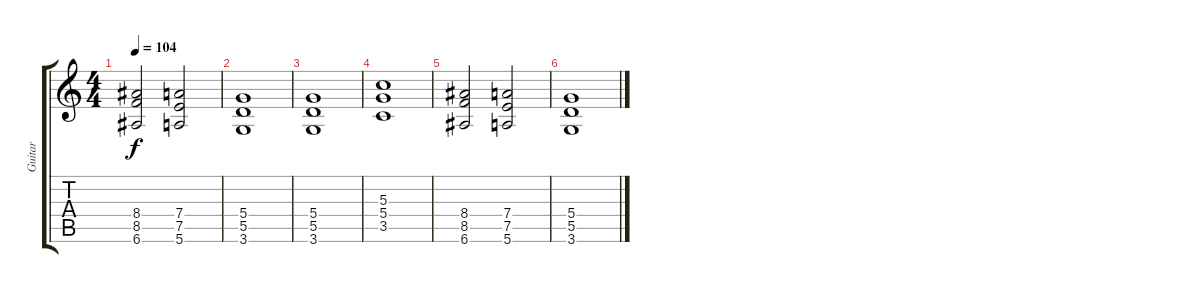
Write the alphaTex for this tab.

\track ("Guitar" "Guitar") {instrument overdrivenguitar}
\staff {score tabs}
\tuning (E4 B3 G3 D3 A2 E2) {hide}
\ts (4 4)
\tempo 104
\clef g2
\ks c
(8.4 8.5 6.6).2{dy f} (7.4 7.5 5.6).2 |
(5.4 5.5 3.6).1 |
(5.4 5.5 3.6).1 |
(5.3 5.4 3.5).1 |
(8.4 8.5 6.6).2 (7.4 7.5 5.6).2 |
(5.4 5.5 3.6).1
